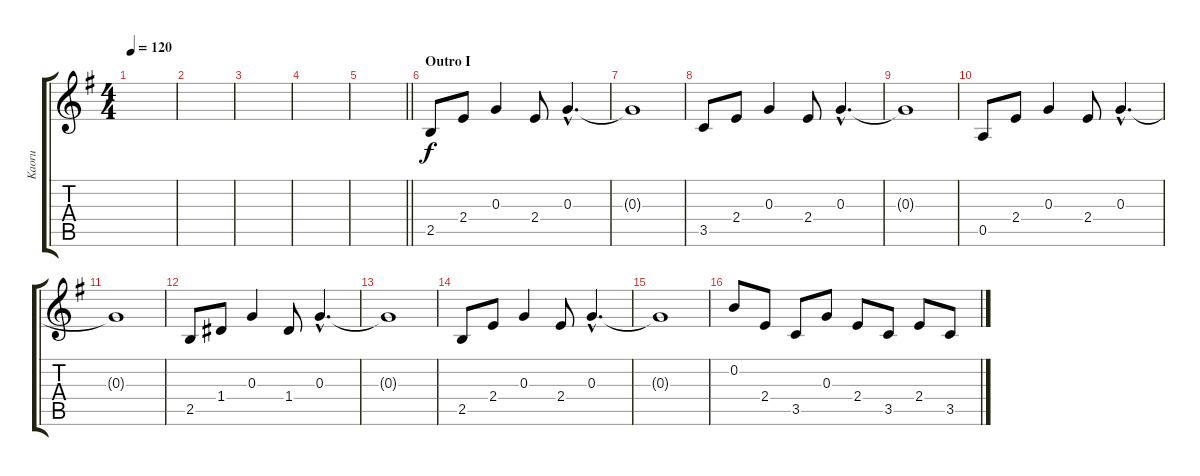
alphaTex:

\track ("Kaoru" "Kaoru") {instrument overdrivenguitar}
\staff {score tabs}
\tuning (E4 B3 G3 D3 A2 E2) {hide}
\ts (4 4)
\tempo 120
\clef g2
\ks g
|
|
|
|
\barLineRight lightlight
|
\section ("" "Outro I")
2.5.8{instrument electricguitarjazz} 2.4.8 0.3.4 2.4.8 0.3{hac}.4{d} |
0.3{t}.1 |
3.5.8 2.4.8 0.3.4 2.4.8 0.3{hac}.4{d} |
0.3{t}.1 |
0.5.8 2.4.8 0.3.4 2.4.8 0.3{hac}.4{d} |
0.3{t}.1 |
2.5.8 1.4.8 0.3.4 1.4.8 0.3{hac}.4{d} |
0.3{t}.1 |
2.5.8 2.4.8 0.3.4 2.4.8 0.3{hac}.4{d} |
0.3{t}.1 |
0.2.8 2.4.8 3.5.8 0.3.8 2.4.8 3.5.8 2.4.8 3.5.8
